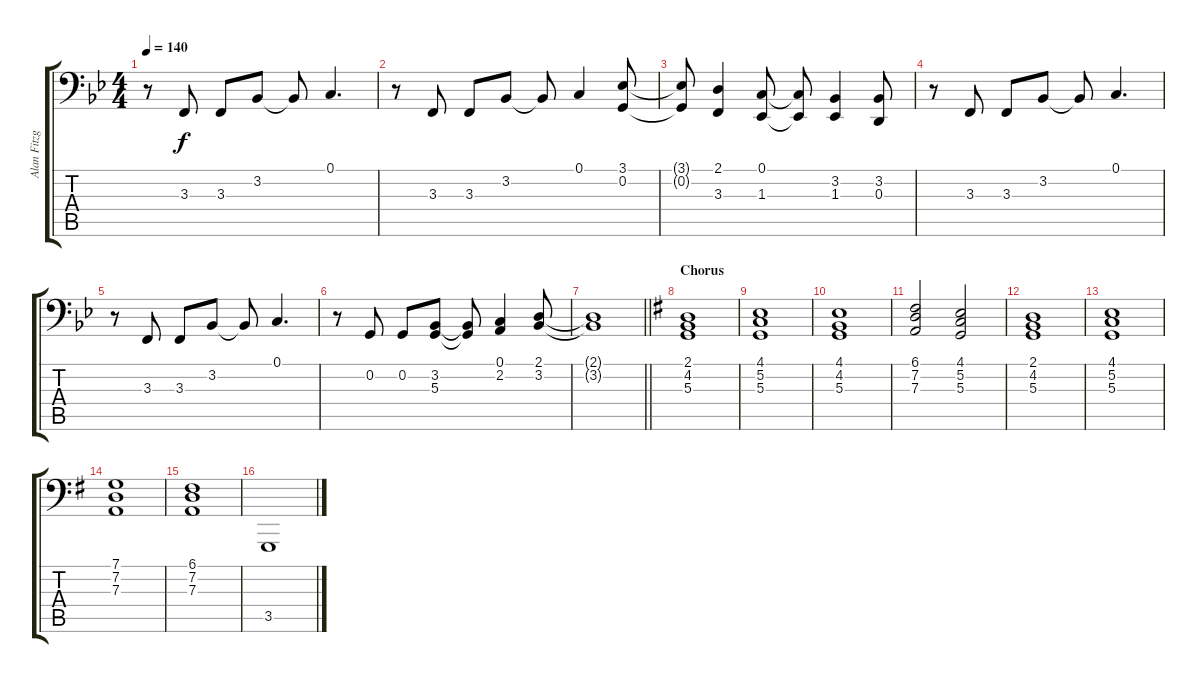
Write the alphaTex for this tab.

\track ("Alan Fitzgerald 2" "Alan Fitzg") {instrument synthstrings2}
\staff {score tabs}
\tuning (C3 G2 D2 A1 E1 B0) {hide}
\ts (4 4)
\tempo 140
\clef f4
\ks bb
r.8{dy f} 3.3.8 3.3.8 3.2.8 3.2{t}.8 0.1.4{d} |
r.8 3.3.8 3.3.8 3.2.8 3.2{t}.8 0.1.4 (3.1 0.2).8 |
(3.1{t} 0.2{t}).8 (2.1 3.3).4 (0.1 1.3).8 (0.1{t} 1.3{t}).8 (3.2 1.3).4 (3.2 0.3).8 |
r.8 3.3.8 3.3.8 3.2.8 3.2{t}.8 0.1.4{d} |
r.8 3.3.8 3.3.8 3.2.8 3.2{t}.8 0.1.4{d} |
r.8 0.2.8 0.2.8 (3.2 5.3).8 (3.2{t} 5.3{t}).8 (0.1 2.2).4 (2.1 3.2).8 |
\barLineRight lightlight
(2.1{t} 3.2{t}).1 |
\section ("" "Chorus")
\ks g
(2.1 4.2 5.3).1{instrument synthstrings2} |
(4.1 5.2 5.3).1 |
(4.1 4.2 5.3).1 |
(6.1 7.2 7.3).2 (4.1 5.2 5.3).2 |
(2.1 4.2 5.3).1 |
(4.1 5.2 5.3).1 |
(7.1 7.2 7.3).1 |
(6.1 7.2 7.3).1 |
3.5.1
